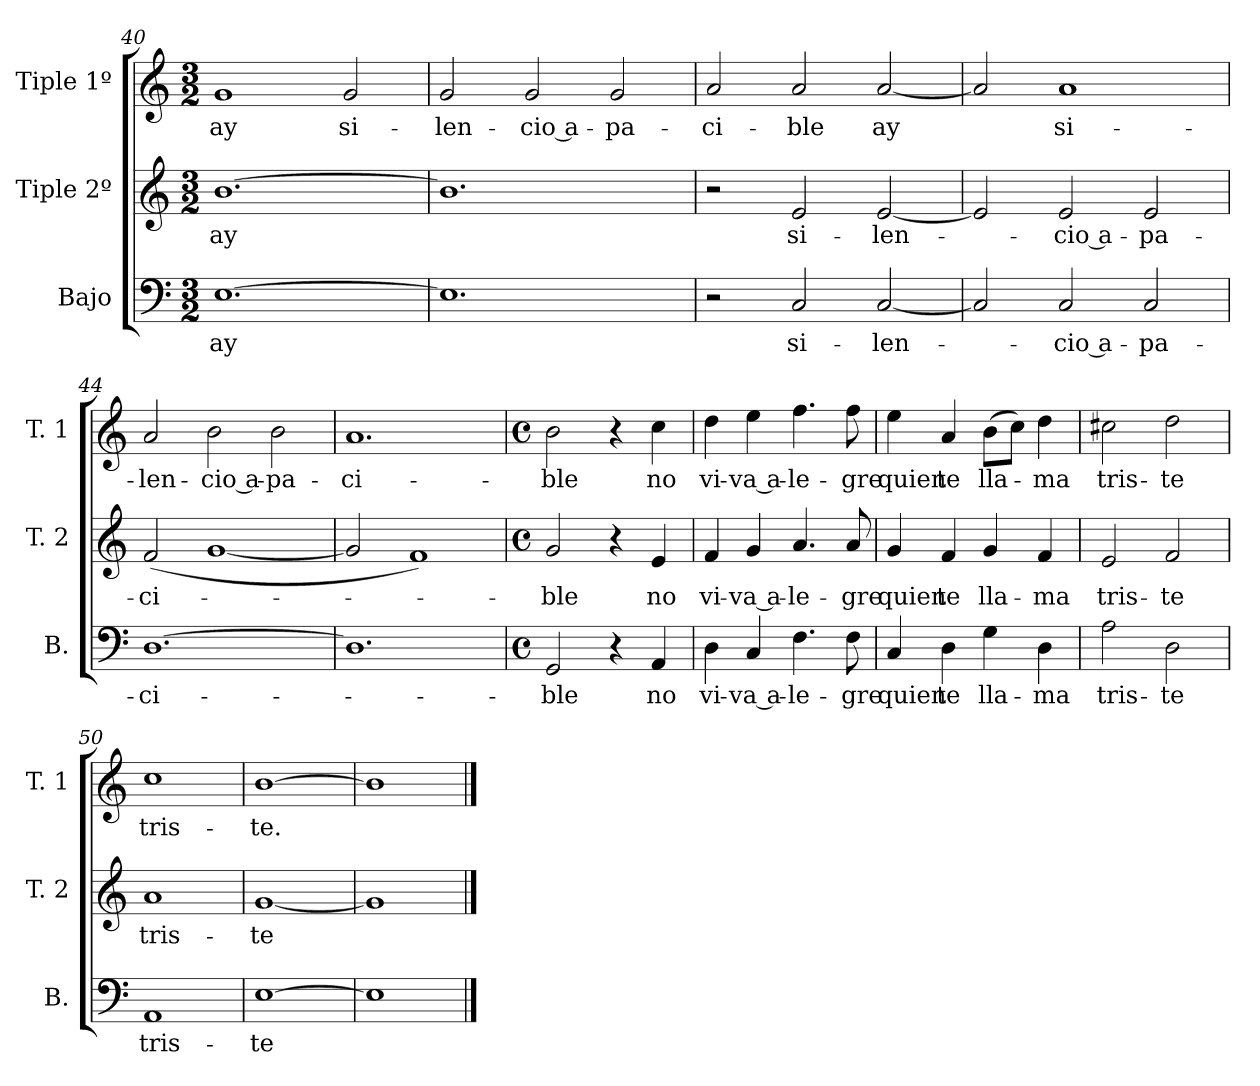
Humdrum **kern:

**kern	**text	**kern	**text	**kern	**text
*part3	*part3	*part2	*part2	*part1	*part1
*staff3	*staff3	*staff2	*staff2	*staff1	*staff1
*I"Bajo	*	*I"Tiple 2º	*	*I"Tiple 1º	*
*I'B.	*	*I'T. 2	*	*I'T. 1	*
*clefF4	*	*clefG2	*	*clefG2	*
*M3/2	*	*M3/2	*	*M3/2	*
=40	=40	=40	=40	=40	=40
[1.E	ay	[1.b	ay	1g	ay
.	.	.	.	2g	si-
=41	=41	=41	=41	=41	=41
1.E]	.	1.b]	.	2g	-len-
.	.	.	.	2g	-cio a-
.	.	.	.	2g	-pa-
=42	=42	=42	=42	=42	=42
2r	.	2r	.	2a	-ci-
2C	si-	2e	si-	2a	-ble
[2C	-len-	[2e	-len-	[2a	ay
=43	=43	=43	=43	=43	=43
2C]	.	2e]	.	2a]	.
2C	-cio a-	2e	-cio a-	1a	si-
2C	-pa-	2e	-pa-	.	.
=44	=44	=44	=44	=44	=44
[1.D	-ci-	(<2f	-ci-	2a	-len-
.	.	[1g	.	2b	-cio a-
.	.	.	.	2b	-pa-
=45	=45	=45	=45	=45	=45
1.D]	.	2g]	.	1.a	-ci-
.	.	1f)	.	.	.
=46	=46	=46	=46	=46	=46
*M4/4	*	*M4/4	*	*M4/4	*
*met(c)	*	*met(c)	*	*met(c)	*
2GG	-ble	2g	-ble	2b	-ble
4r	.	4r	.	4r	.
4AA	no	4e	no	4cc	no
=47	=47	=47	=47	=47	=47
4D	vi-	4f	vi-	4dd	vi-
4C	-va a-	4g	-va a-	4ee	-va a-
4.F	-le-	4.a	-le-	4.ff	-le-
8F	-gre	8a	-gre	8ff	-gre
=48	=48	=48	=48	=48	=48
4C	quien	4g	quien	4ee	quien
4D	te	4f	te	4a	te
4G	lla-	4g	lla-	(8bL	lla-
.	.	.	.	8ccJ)	.
4D	-ma	4f	-ma	4dd	-ma
=49	=49	=49	=49	=49	=49
2A	tris-	2e	tris-	2cc#X	tris-
2D	-te	2f	-te	2dd	-te
=50	=50	=50	=50	=50	=50
1AA	tris-	1a	tris-	1cc	tris-
=51	=51	=51	=51	=51	=51
[1E	-te	[1g	-te	[1b	-te.
=52	=52	=52	=52	=52	=52
1E]	.	1g]	.	1b]	.
==	==	==	==	==	==
*-	*-	*-	*-	*-	*-
